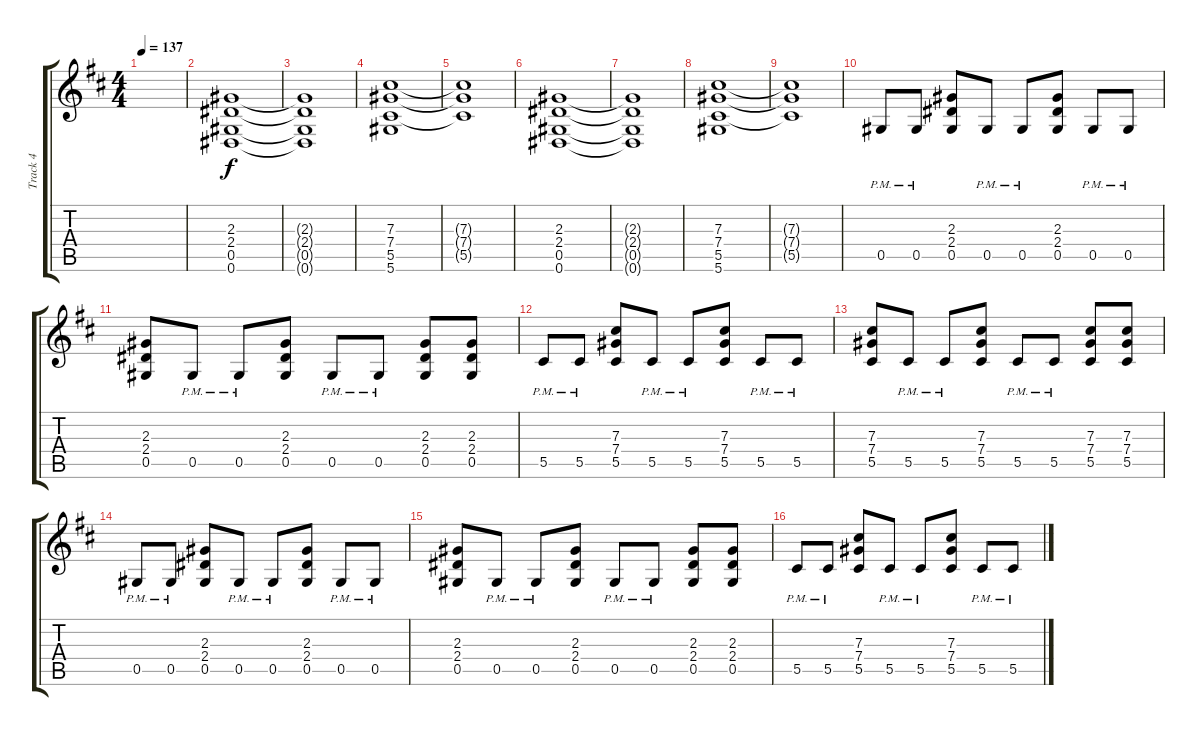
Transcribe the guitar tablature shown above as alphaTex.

\track ("Track 4" "Track 4") {instrument overdrivenguitar}
\staff {score tabs}
\tuning (Eb4 Bb3 Gb3 Db3 Ab2 Eb2) {hide}
\ts (4 4)
\tempo 137
\clef g2
\ks d
|
(2.3 2.4 0.5 0.6).1 |
(2.3{t} 2.4{t} 0.5{t} 0.6{t}).1 |
(7.3 7.4 5.5 5.6).1 |
(7.3{t} 7.4{t} 5.5{t}).1 |
(2.3 2.4 0.5 0.6).1 |
(2.3{t} 2.4{t} 0.5{t} 0.6{t}).1 |
(7.3 7.4 5.5 5.6).1 |
(7.3{t} 7.4{t} 5.5{t}).1 |
0.5{pm}.8 0.5{pm}.8 (2.3 2.4 0.5).8 0.5{pm}.8 0.5{pm}.8 (2.3 2.4 0.5).8 0.5{pm}.8 0.5{pm}.8 |
(2.3 2.4 0.5).8 0.5{pm}.8 0.5{pm}.8 (2.3 2.4 0.5).8 0.5{pm}.8 0.5{pm}.8 (2.3 2.4 0.5).8 (2.3 2.4 0.5).8 |
5.5{pm}.8 5.5{pm}.8 (7.3 7.4 5.5).8 5.5{pm}.8 5.5{pm}.8 (7.3 7.4 5.5).8 5.5{pm}.8 5.5{pm}.8 |
(7.3 7.4 5.5).8 5.5{pm}.8 5.5{pm}.8 (7.3 7.4 5.5).8 5.5{pm}.8 5.5{pm}.8 (7.3 7.4 5.5).8 (7.3 7.4 5.5).8 |
0.5{pm}.8 0.5{pm}.8 (2.3 2.4 0.5).8 0.5{pm}.8 0.5{pm}.8 (2.3 2.4 0.5).8 0.5{pm}.8 0.5{pm}.8 |
(2.3 2.4 0.5).8 0.5{pm}.8 0.5{pm}.8 (2.3 2.4 0.5).8 0.5{pm}.8 0.5{pm}.8 (2.3 2.4 0.5).8 (2.3 2.4 0.5).8 |
5.5{pm}.8 5.5{pm}.8 (7.3 7.4 5.5).8 5.5{pm}.8 5.5{pm}.8 (7.3 7.4 5.5).8 5.5{pm}.8 5.5{pm}.8
